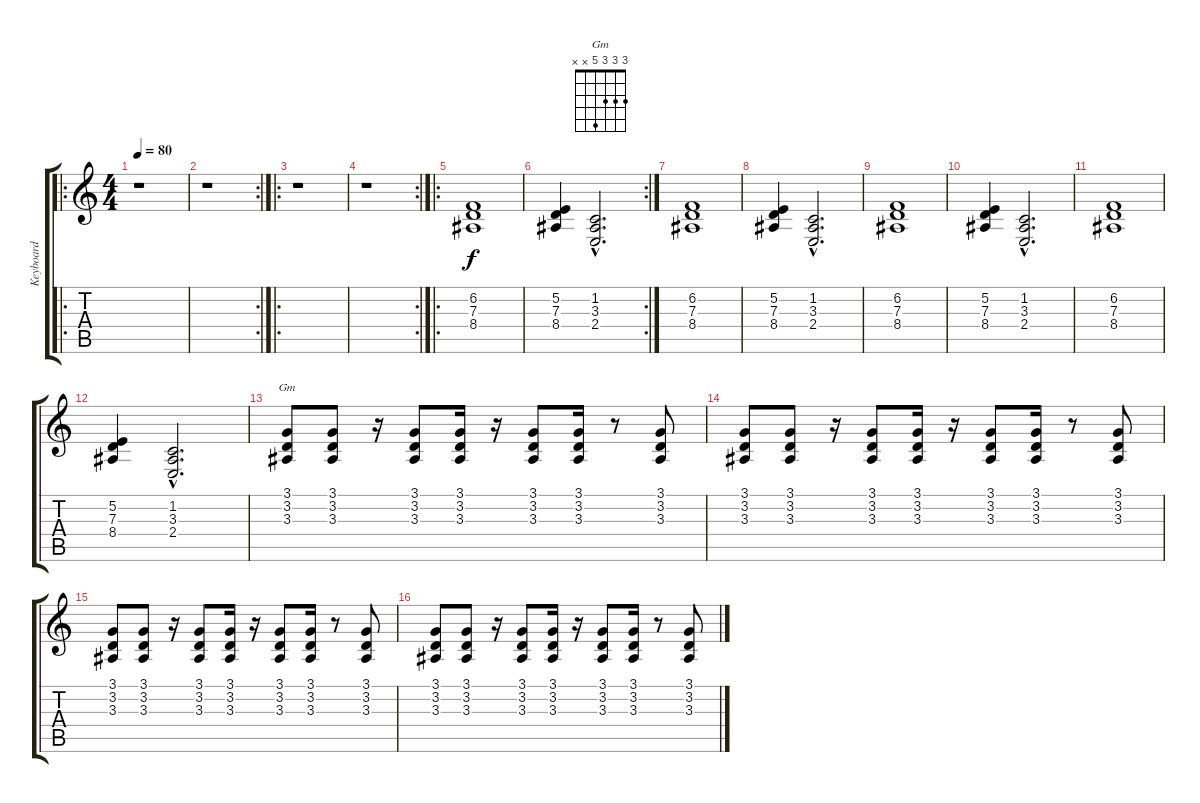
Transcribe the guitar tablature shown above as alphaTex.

\track ("Keyboard" "Keyboard") {instrument pad1newage}
\staff {score tabs}
\tuning (E4 B3 G3 D3 A2 E2) {hide}
\chord ("Gm" 3 3 3 5 x x)
\ro
\ts (4 4)
\tempo 80
\clef g2
\ks c
r.1{dy f instrument pad1newage} |
\rc 2
r.1 |
\ro
r.1 |
\rc 2
r.1 |
\ro
(6.2 7.3 8.4).1 |
\rc 2
(5.2 7.3 8.4).4 (1.2{hac} 3.3{hac} 2.4{hac}).2{d} |
(6.2 7.3 8.4).1 |
(5.2 7.3 8.4).4 (1.2{hac} 3.3{hac} 2.4{hac}).2{d} |
(6.2 7.3 8.4).1 |
(5.2 7.3 8.4).4 (1.2{hac} 3.3{hac} 2.4{hac}).2{d} |
(6.2 7.3 8.4).1 |
(5.2 7.3 8.4).4 (1.2{hac} 3.3{hac} 2.4{hac}).2{d} |
(3.1 3.2 3.3).8{ch "Gm"} (3.1 3.2 3.3).8 r.16 (3.1 3.2 3.3).8 (3.1 3.2 3.3).16 r.16 (3.1 3.2 3.3).8 (3.1 3.2 3.3).16 r.8 (3.1 3.2 3.3).8 |
(3.1 3.2 3.3).8 (3.1 3.2 3.3).8 r.16 (3.1 3.2 3.3).8 (3.1 3.2 3.3).16 r.16 (3.1 3.2 3.3).8 (3.1 3.2 3.3).16 r.8 (3.1 3.2 3.3).8 |
(3.1 3.2 3.3).8 (3.1 3.2 3.3).8 r.16 (3.1 3.2 3.3).8 (3.1 3.2 3.3).16 r.16 (3.1 3.2 3.3).8 (3.1 3.2 3.3).16 r.8 (3.1 3.2 3.3).8 |
(3.1 3.2 3.3).8 (3.1 3.2 3.3).8 r.16 (3.1 3.2 3.3).8 (3.1 3.2 3.3).16 r.16 (3.1 3.2 3.3).8 (3.1 3.2 3.3).16 r.8 (3.1 3.2 3.3).8
